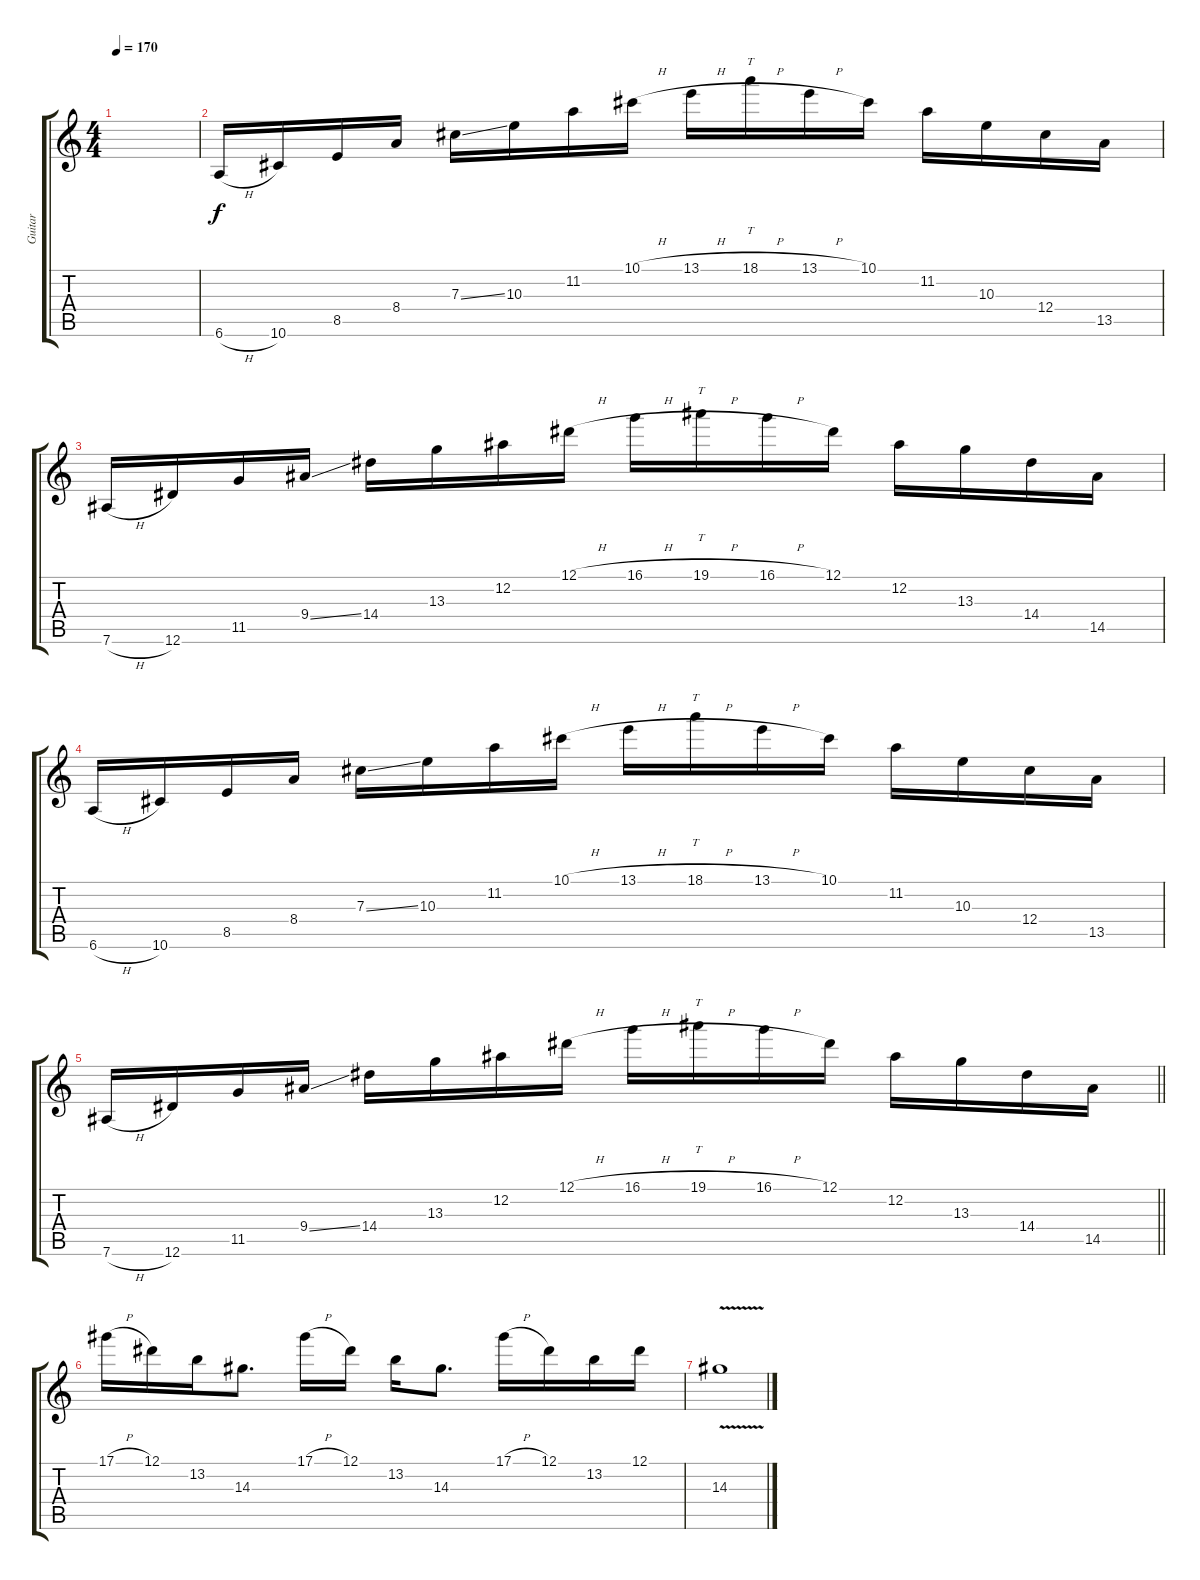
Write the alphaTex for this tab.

\track ("Guitar" "Guitar") {instrument distortionguitar}
\staff {score tabs}
\tuning (Eb4 Bb3 Gb3 Db3 Ab2 Eb2) {hide}
\ts (4 4)
\tempo 170
\clef g2
\ks c
|
6.6{h}.16 10.6.16 8.5.16 8.4.16 7.3{ss}.16 10.3.16 11.2.16 10.1{h}.16 13.1{h}.16 18.1{h}.16{tt} 13.1{h}.16 10.1.16 11.2.16 10.3.16 12.4.16 13.5.16 |
7.6{h}.16 12.6.16 11.5.16 9.4{ss}.16 14.4.16 13.3.16 12.2.16 12.1{h}.16 16.1{h}.16 19.1{h}.16{tt} 16.1{h}.16 12.1.16 12.2.16 13.3.16 14.4.16 14.5.16 |
6.6{h}.16 10.6.16 8.5.16 8.4.16 7.3{ss}.16 10.3.16 11.2.16 10.1{h}.16 13.1{h}.16 18.1{h}.16{tt} 13.1{h}.16 10.1.16 11.2.16 10.3.16 12.4.16 13.5.16 |
\barLineRight lightlight
7.6{h}.16 12.6.16 11.5.16 9.4{ss}.16 14.4.16 13.3.16 12.2.16 12.1{h}.16 16.1{h}.16 19.1{h}.16{tt} 16.1{h}.16 12.1.16 12.2.16 13.3.16 14.4.16 14.5.16 |
17.1{h}.16 12.1.16 13.2.16 14.3.8{d} 17.1{h}.16 12.1.16 13.2.16 14.3.8{d} 17.1{h}.16 12.1.16 13.2.16 12.1.16 |
14.3{v}.1
